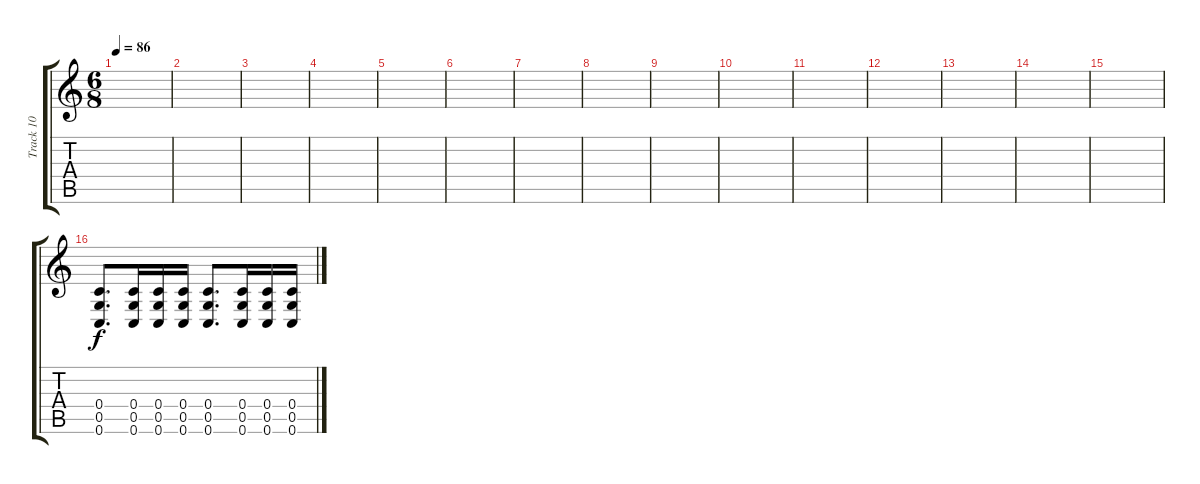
\track ("Track 10" "Track 10") {instrument acousticguitarsteel}
\staff {score tabs}
\tuning (E4 C4 G3 C3 G2 C2) {hide}
\ts (6 8)
\tempo 86
\clef g2
\ks c
|
|
|
|
|
|
|
|
|
|
|
|
|
|
|
(0.4 0.5 0.6).8{d} (0.4 0.5 0.6).16 (0.4 0.5 0.6).16 (0.4 0.5 0.6).16 (0.4 0.5 0.6).8{d} (0.4 0.5 0.6).16 (0.4 0.5 0.6).16 (0.4 0.5 0.6).16
